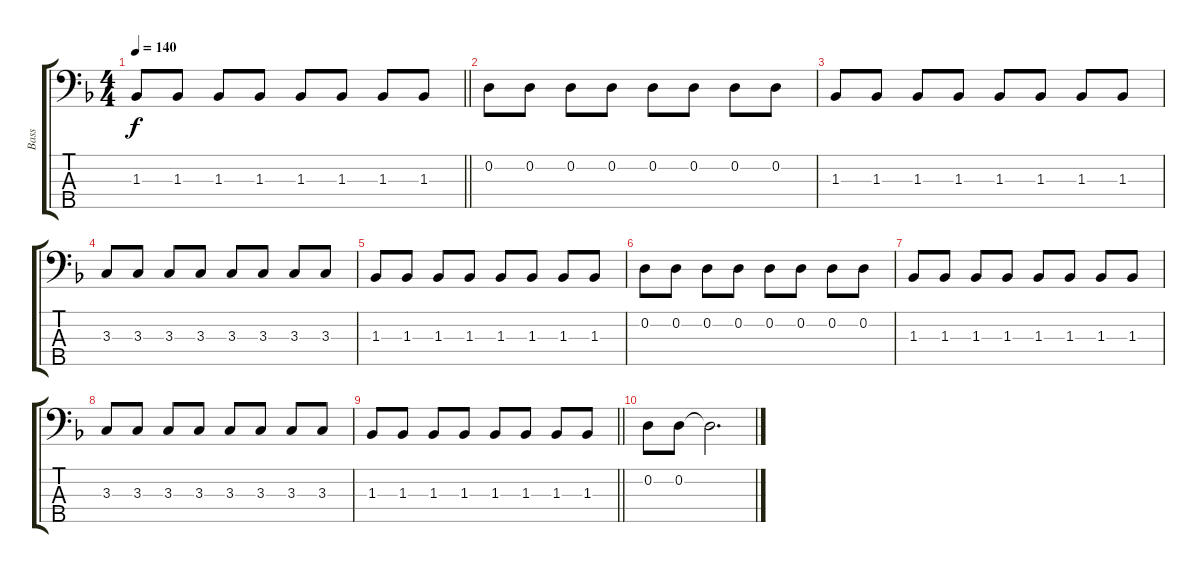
\track ("Bass" "Bass") {instrument electricbassfinger}
\staff {score tabs}
\tuning (G2 D2 A1 E1 B0) {hide}
\ts (4 4)
\tempo 140
\clef f4
\barLineRight lightlight
\ks dminor
1.3.8{dy f} 1.3.8 1.3.8 1.3.8 1.3.8 1.3.8 1.3.8 1.3.8 |
0.2.8 0.2.8 0.2.8 0.2.8 0.2.8 0.2.8 0.2.8 0.2.8 |
1.3.8 1.3.8 1.3.8 1.3.8 1.3.8 1.3.8 1.3.8 1.3.8 |
3.3.8 3.3.8 3.3.8 3.3.8 3.3.8 3.3.8 3.3.8 3.3.8 |
1.3.8 1.3.8 1.3.8 1.3.8 1.3.8 1.3.8 1.3.8 1.3.8 |
0.2.8 0.2.8 0.2.8 0.2.8 0.2.8 0.2.8 0.2.8 0.2.8 |
1.3.8 1.3.8 1.3.8 1.3.8 1.3.8 1.3.8 1.3.8 1.3.8 |
3.3.8 3.3.8 3.3.8 3.3.8 3.3.8 3.3.8 3.3.8 3.3.8 |
\barLineRight lightlight
1.3.8 1.3.8 1.3.8 1.3.8 1.3.8 1.3.8 1.3.8 1.3.8 |
0.2.8 0.2.8 0.2{t}.2{d}
